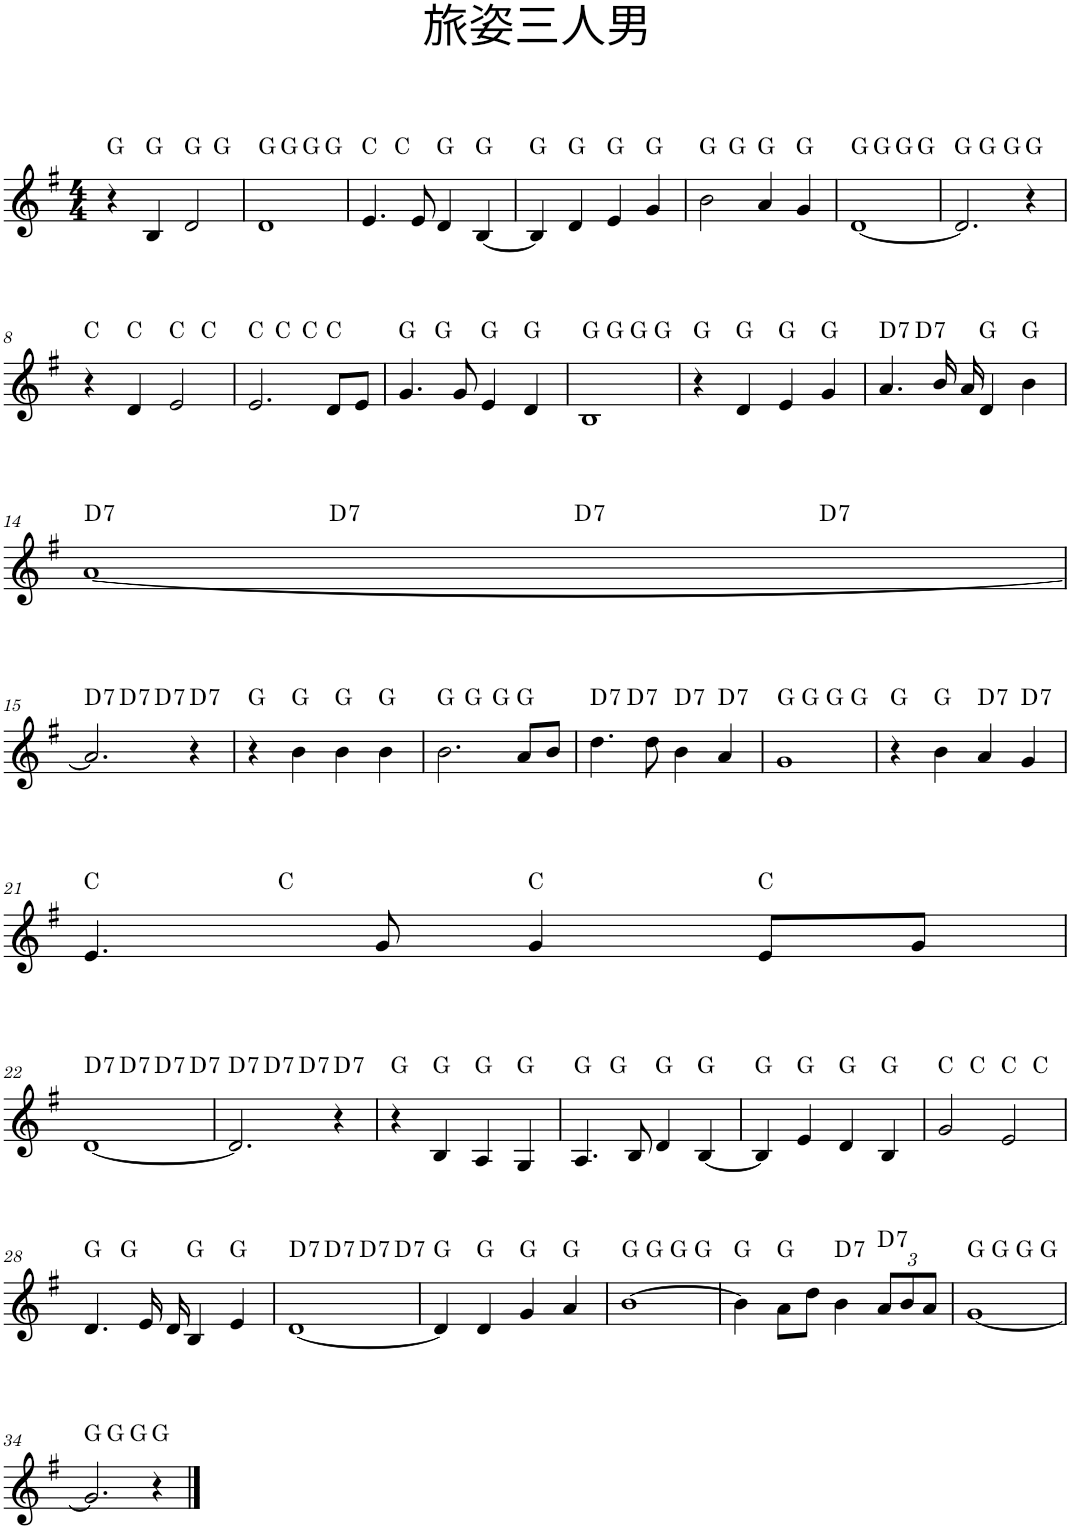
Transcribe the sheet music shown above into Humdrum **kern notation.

**kern	**harte
*part1	*part1
*staff1	*
*I"Piano	*
*I'Pno.	*
*clefG2	*
*k[f#]	*
*M4/4	*
=1	=1
*^	*
4r	2.ryy	G:maj
4B/	.	G:maj
2d/	.	G:maj
.	4ryy	G:maj
=2	=2	=2
*^	*^	*
1d	4ryy	2ryy	2.ryy	G:maj
.	2.ryy	.	.	G:maj
.	.	2ryy	.	G:maj
.	.	.	4ryy	G:maj
*	*v	*v	*v	*
=3	=3	=3
4.e/	4ryy	C:maj
.	2.ryy	C:maj
8e/	.	.
4d/	.	G:maj
[<4B/	.	G:maj
*v	*v	*
=4	=4
4B/]	G:maj
4d/	G:maj
4e/	G:maj
4g/	G:maj
=5	=5
*^	*
2b\	4ryy	G:maj
.	2.ryy	G:maj
4a/	.	G:maj
4g/	.	G:maj
=6	=6	=6
*^	*^	*
[<1d	4ryy	2ryy	2.ryy	G:maj
.	2.ryy	.	.	G:maj
.	.	2ryy	.	G:maj
.	.	.	4ryy	G:maj
*	*	*v	*v	*
=7	=7	=7	=7
2.d/]	4ryy	2ryy	G:maj
.	2.ryy	.	G:maj
.	.	2ryy	G:maj
4r	.	.	G:maj
*	*v	*v	*
!!LO:LB:g=z
=8	=8	=8
4r	2.ryy	C:maj
4d/	.	C:maj
2e/	.	C:maj
.	4ryy	C:maj
=9	=9	=9
*	*^	*
2.e/	4ryy	2ryy	C:maj
.	2.ryy	.	C:maj
.	.	2ryy	C:maj
8d/L	.	.	C:maj
8e/J	.	.	.
*	*v	*v	*
=10	=10	=10
4.g/	4ryy	G:maj
.	2.ryy	G:maj
8g/	.	.
4e/	.	G:maj
4d/	.	G:maj
=11	=11	=11
*^	*^	*
1B	4ryy	2ryy	2.ryy	G:maj
.	2.ryy	.	.	G:maj
.	.	2ryy	.	G:maj
.	.	.	4ryy	G:maj
*v	*v	*v	*v	*
=12	=12
4r	G:maj
4d/	G:maj
4e/	G:maj
4g/	G:maj
=13	=13
!	!LO:H:kt=7
*^	*
4.a/	4ryy	D:7
!	!	!LO:H:kt=7
.	2.ryy	D:7
16b/	.	.
16a/	.	.
4d/	.	G:maj
4b\	.	G:maj
!!LO:LB:g=z	!!
=14	=14	=14
!	!	!LO:H:kt=7
*^	*^	*
[<1a	4ryy	2ryy	2.ryy	D:7
!	!	!	!	!LO:H:kt=7
.	2.ryy	.	.	D:7
!	!	!	!	!LO:H:kt=7
.	.	2ryy	.	D:7
!	!	!	!	!LO:H:kt=7
.	.	.	4ryy	D:7
!!LO:LB:g=z	!!	!!	!!
=15	=15	=15	=15	=15
!	!	!	!	!LO:H:kt=7
*	*	*v	*v	*
2.a/]	4ryy	2ryy	D:7
!	!	!	!LO:H:kt=7
.	2.ryy	.	D:7
!	!	!	!LO:H:kt=7
.	.	2ryy	D:7
!	!	!	!LO:H:kt=7
4r	.	.	D:7
*v	*v	*v	*
=16	=16
4r	G:maj
4b\	G:maj
4b\	G:maj
4b\	G:maj
=17	=17
*^	*
*	*^	*
2.b\	4ryy	2ryy	G:maj
.	2.ryy	.	G:maj
.	.	2ryy	G:maj
8a/L	.	.	G:maj
8b/J	.	.	.
=18	=18	=18	=18
!	!	!	!LO:H:kt=7
*	*v	*v	*
4.dd\	4ryy	D:7
!	!	!LO:H:kt=7
.	2.ryy	D:7
8dd\	.	.
!	!	!LO:H:kt=7
4b\	.	D:7
!	!	!LO:H:kt=7
4a/	.	D:7
=19	=19	=19
*^	*^	*
1g	4ryy	2ryy	2.ryy	G:maj
.	2.ryy	.	.	G:maj
.	.	2ryy	.	G:maj
.	.	.	4ryy	G:maj
*v	*v	*v	*v	*
=20	=20
4r	G:maj
4b\	G:maj
!	!LO:H:kt=7
4a/	D:7
!	!LO:H:kt=7
4g/	D:7
!!LO:LB:g=z
=21	=21
*^	*
4.e/	4ryy	C:maj
.	2.ryy	C:maj
8g/	.	.
4g/	.	C:maj
8e/L	.	C:maj
8g/J	.	.
!!LO:LB:g=z	!!
=22	=22	=22
!	!	!LO:H:kt=7
*^	*^	*
[<1d	4ryy	2ryy	2.ryy	D:7
!	!	!	!	!LO:H:kt=7
.	2.ryy	.	.	D:7
!	!	!	!	!LO:H:kt=7
.	.	2ryy	.	D:7
!	!	!	!	!LO:H:kt=7
.	.	.	4ryy	D:7
=23	=23	=23	=23	=23
!	!	!	!	!LO:H:kt=7
*	*	*v	*v	*
2.d/]	4ryy	2ryy	D:7
!	!	!	!LO:H:kt=7
.	2.ryy	.	D:7
!	!	!	!LO:H:kt=7
.	.	2ryy	D:7
!	!	!	!LO:H:kt=7
4r	.	.	D:7
*v	*v	*v	*
=24	=24
4r	G:maj
4B/	G:maj
4A/	G:maj
4G/	G:maj
=25	=25
*^	*
4.A/	4ryy	G:maj
.	2.ryy	G:maj
8B/	.	.
4d/	.	G:maj
[<4B/	.	G:maj
*v	*v	*
=26	=26
4B/]	G:maj
4e/	G:maj
4d/	G:maj
4B/	G:maj
=27	=27
*^	*
*	*^	*
2g/	4ryy	2.ryy	C:maj
.	2.ryy	.	C:maj
2e/	.	.	C:maj
.	.	4ryy	C:maj
*	*v	*v	*
!!LO:LB:g=z
=28	=28	=28
4.d/	4ryy	G:maj
.	2.ryy	G:maj
16e/	.	.
16d/	.	.
4B/	.	G:maj
4e/	.	G:maj
=29	=29	=29
!	!	!LO:H:kt=7
*^	*^	*
[<1d	4ryy	2ryy	2.ryy	D:7
!	!	!	!	!LO:H:kt=7
.	2.ryy	.	.	D:7
!	!	!	!	!LO:H:kt=7
.	.	2ryy	.	D:7
!	!	!	!	!LO:H:kt=7
.	.	.	4ryy	D:7
*v	*v	*v	*v	*
=30	=30
4d/]	G:maj
4d/	G:maj
4g/	G:maj
4a/	G:maj
=31	=31
*^	*
*	*^	*
*	*	*^	*
[1b	4ryy	2ryy	2.ryy	G:maj
.	2.ryy	.	.	G:maj
.	.	2ryy	.	G:maj
.	.	.	4ryy	G:maj
*v	*v	*v	*v	*
=32	=32
4b\]	G:maj
8a\L	G:maj
8dd\J	.
!	!LO:H:kt=7
4b\	D:7
*Xbrackettup	*
!	!LO:H:kt=7
12a/L	D:7
12b/	.
12a/J	.
=33	=33
*^	*
*	*^	*
*	*	*^	*
[<1g	4ryy	2ryy	2.ryy	G:maj
.	2.ryy	.	.	G:maj
.	.	2ryy	.	G:maj
.	.	.	4ryy	G:maj
*	*	*v	*v	*
!!LO:LB:g=z
=34	=34	=34	=34
2.g/]	4ryy	2ryy	G:maj
.	2.ryy	.	G:maj
.	.	2ryy	G:maj
4r	.	.	G:maj
*v	*v	*v	*
==	==
*-	*-
